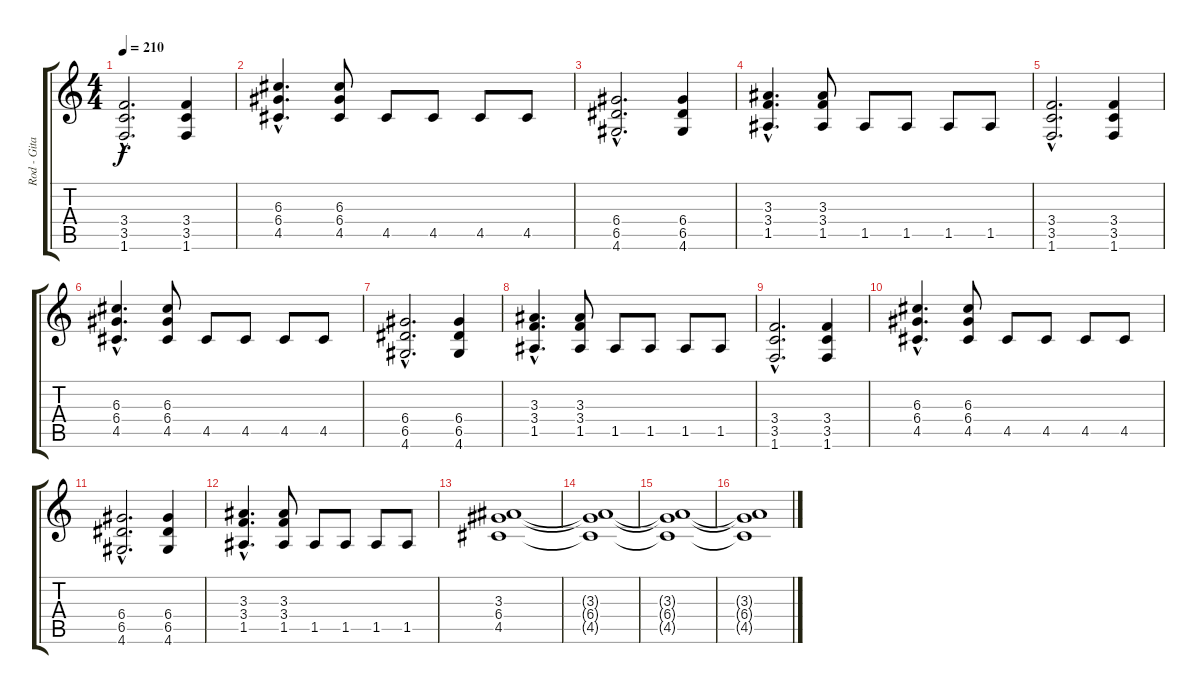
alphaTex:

\track ("Rod - Gitarre 2" "Rod - Gita") {instrument distortionguitar}
\staff {score tabs}
\tuning (E4 B3 G3 D3 A2 E2) {hide}
\ts (4 4)
\tempo 210
\clef g2
\ks c
(3.4{hac} 3.5{hac} 1.6{hac}).2{d dy f} (3.4 3.5 1.6).4 |
(6.3{hac} 6.4{hac} 4.5{hac}).4{d} (6.3 6.4 4.5).8 4.5.8 4.5.8 4.5.8 4.5.8 |
(6.4{hac} 6.5{hac} 4.6{hac}).2{d} (6.4 6.5 4.6).4 |
(3.3{hac} 3.4{hac} 1.5{hac}).4{d} (3.3 3.4 1.5).8 1.5.8 1.5.8 1.5.8 1.5.8 |
(3.4{hac} 3.5{hac} 1.6{hac}).2{d} (3.4 3.5 1.6).4 |
(6.3{hac} 6.4{hac} 4.5{hac}).4{d} (6.3 6.4 4.5).8 4.5.8 4.5.8 4.5.8 4.5.8 |
(6.4{hac} 6.5{hac} 4.6{hac}).2{d} (6.4 6.5 4.6).4 |
(3.3{hac} 3.4{hac} 1.5{hac}).4{d} (3.3 3.4 1.5).8 1.5.8 1.5.8 1.5.8 1.5.8 |
(3.4{hac} 3.5{hac} 1.6{hac}).2{d} (3.4 3.5 1.6).4 |
(6.3{hac} 6.4{hac} 4.5{hac}).4{d} (6.3 6.4 4.5).8 4.5.8 4.5.8 4.5.8 4.5.8 |
(6.4{hac} 6.5{hac} 4.6{hac}).2{d} (6.4 6.5 4.6).4 |
(3.3{hac} 3.4{hac} 1.5{hac}).4{d} (3.3 3.4 1.5).8 1.5.8 1.5.8 1.5.8 1.5.8 |
(3.3 6.4 4.5).1 |
(3.3{t} 6.4{t} 4.5{t}).1 |
(3.3{t} 6.4{t} 4.5{t}).1 |
(3.3{t} 6.4{t} 4.5{t}).1
